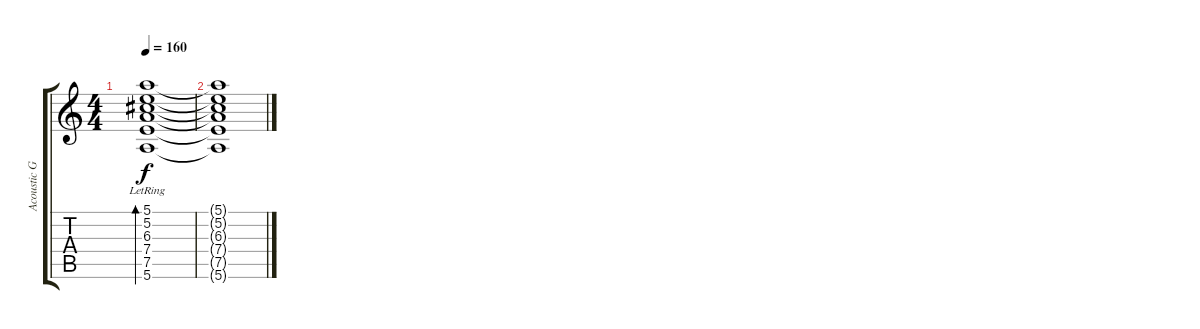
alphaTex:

\track ("Acoustic Guitar 2" "Acoustic G") {instrument acousticguitarsteel}
\staff {score tabs}
\tuning (E4 B3 G3 D3 A2 E2) {hide}
\ts (4 4)
\tempo 160
\clef g2
\ks c
(5.1 5.2 6.3 7.4{lr} 7.5{lr} 5.6{lr}).1{bd 480 dy f} |
(5.1{t} 5.2{t} 6.3{t} 7.4{t} 7.5{t} 5.6{t}).1
